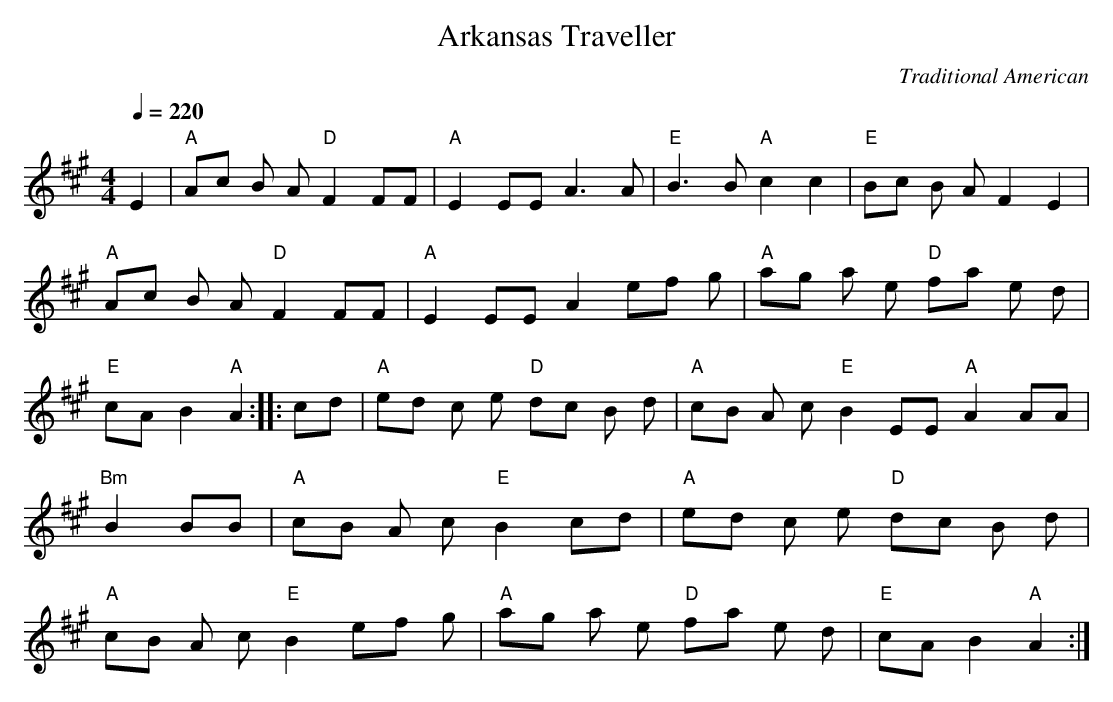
X:1
T:Arkansas Traveller
C:Traditional American
M:4/4
L:1/8
Q:1/4=220
K:Amaj
E2|\
"A"Ac B A "D"F2FF |"A"E2EE A3A|"E"B3B"A"c2c2|"E"Bc B A F2E2|\
"A"Ac B A "D"F2FF |"A"E2EE A2e2/3f2/3 g2/3 |"A"ag a e "D"fa e d |\
"E"cA B2"A"A2:: cd |"A"ed c e "D"dc B d |"A"cB A c "E"B2EE "A"A2AA |"Bm"B2BB |\
"A"cB A c "E"B2cd |"A"ed c e "D"dc B d |"A"cB A c "E"B2e2/3f2/3 g2/3 |\
"A"ag a e "D"fa e d |"E"cA B2"A"A2:|
